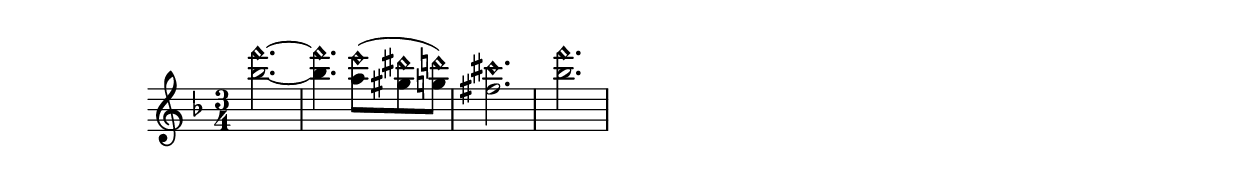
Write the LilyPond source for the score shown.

%% Do not edit this file; it is auto-generated from input/new
%% This file is in the public domain.
\version "2.11.64"

\header {
  lsrtags = "unfretted-strings,tweaks-and-overrides"
  texidoc = "Artificial harmonics using @code{\\harmonic} do not show
dots.  To override this behavior, set the context property
@code{harmonicDots}."
  doctitle = "Dotted harmonics"
} % begin verbatim


\relative c''' {
  \time 3/4
  \key f \major
  \set harmonicDots = ##t
  <bes f'\harmonic>2. ~
  <bes f'\harmonic>4. <a e'\harmonic>8( <gis dis'\harmonic> <g d'\harmonic>)
  <fis cis'\harmonic>2.
  <bes f'\harmonic>2.
}
